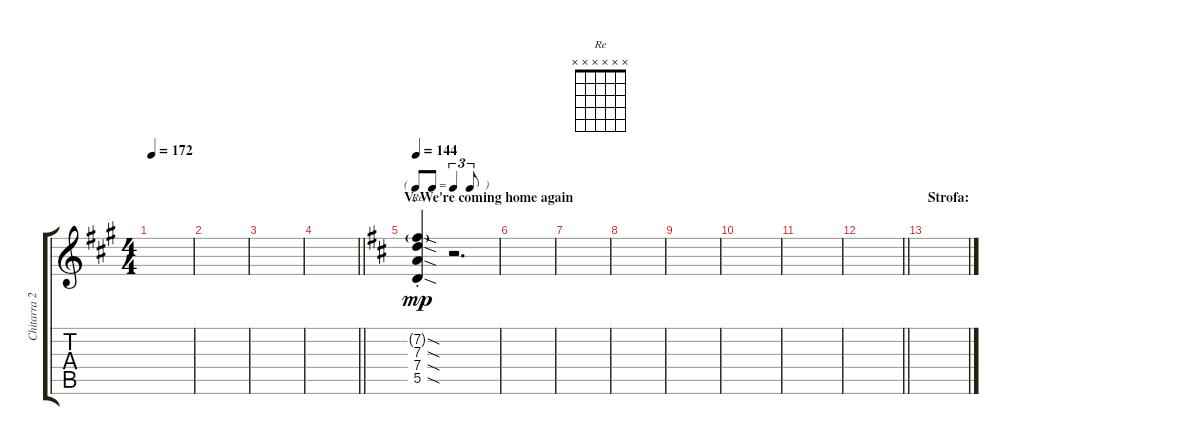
\track ("Chitarra 2" "Chitarra 2") {instrument overdrivenguitar}
\staff {score tabs}
\tuning (E4 B3 G3 D3 A2 E2) {hide}
\chord ("Re" x x x x x x)
\ts (4 4)
\tempo 172
\clef g2
\ks a
|
|
|
\barLineRight lightlight
|
\tf triplet8th
\section ("" "V. We're coming home again")
\tempo 144
\ks d
(7.2{sod g st} 7.3{sod st} 7.4{sod st} 5.5{sod st}).4{ch "Re" dy mp} r.2{d} |
|
|
|
|
|
|
\barLineRight lightlight
|
\section ("" "Strofa:")
